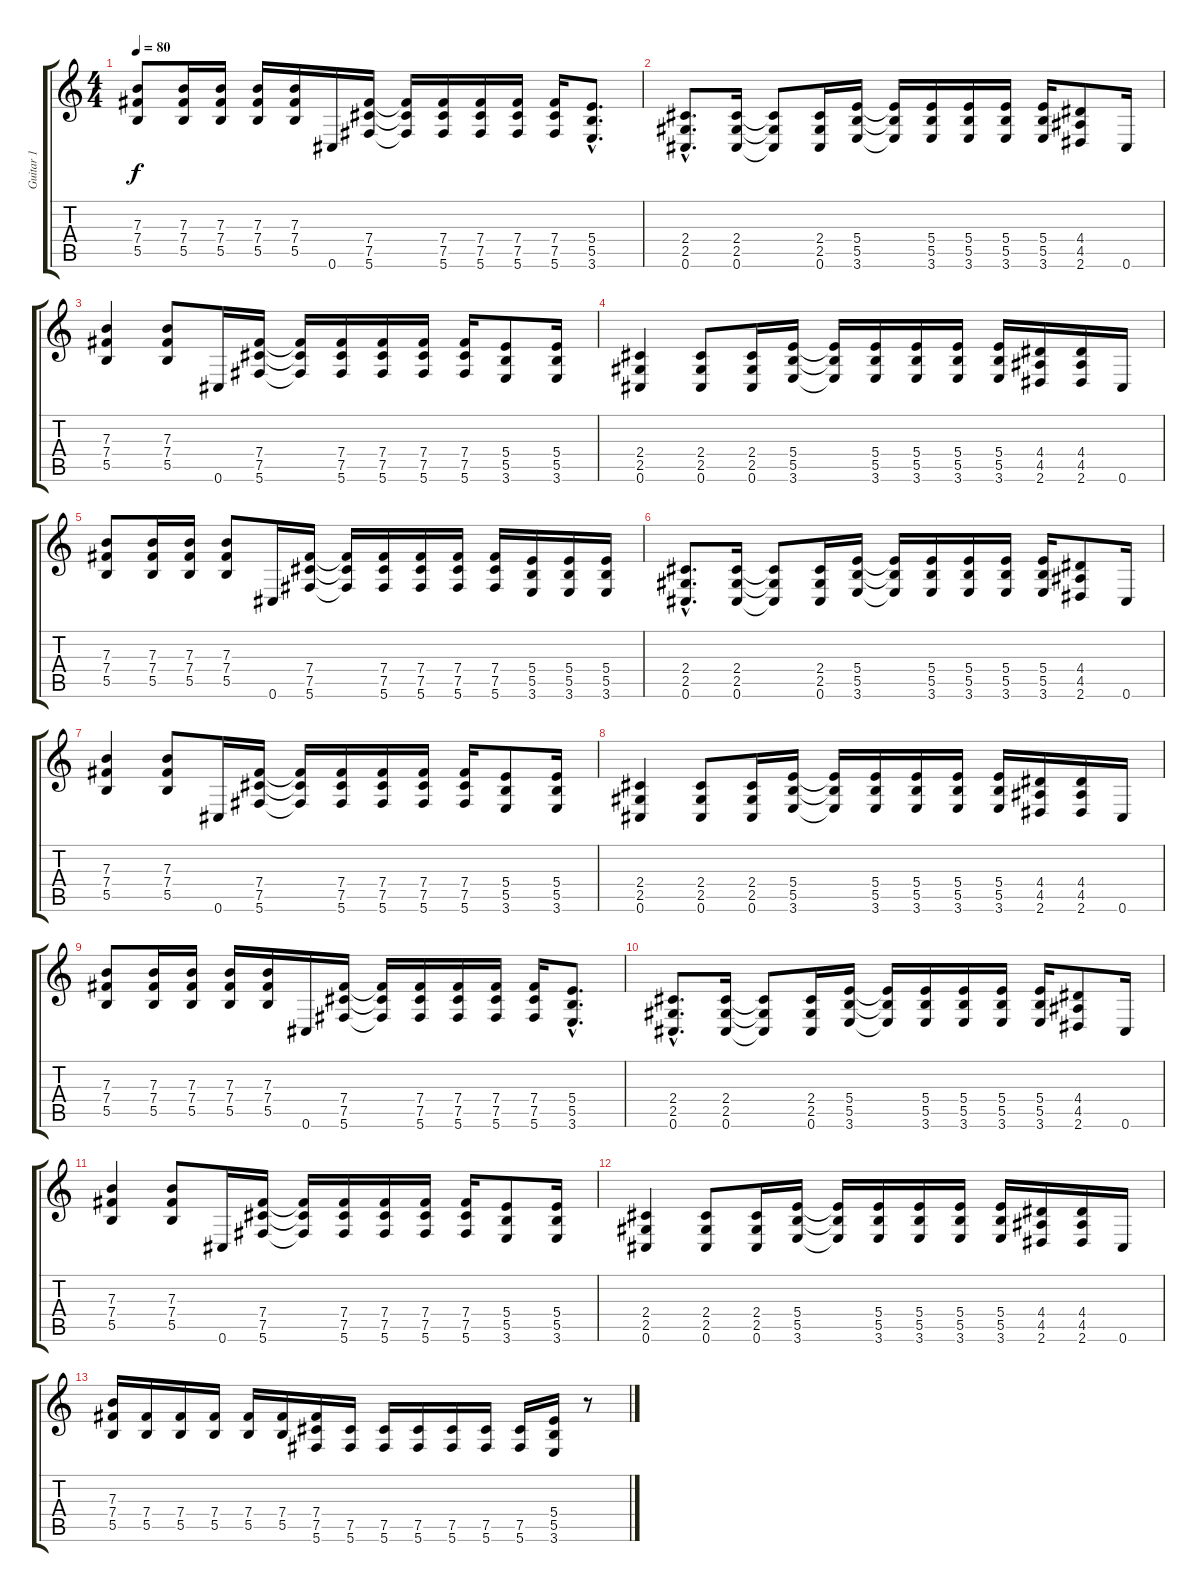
\track ("Guitar 1" "Guitar 1") {instrument overdrivenguitar}
\staff {score tabs}
\tuning (Db4 Ab3 E3 B2 Gb2 Db2) {hide}
\ts (4 4)
\tempo 80
\clef g2
\ks c
(7.3 7.4 5.5).8{dy f} (7.3 7.4 5.5).16 (7.3 7.4 5.5).16 (7.3 7.4 5.5).16 (7.3 7.4 5.5).16 0.6.16 (7.4 7.5 5.6).16 (7.4{t} 7.5{t} 5.6{t}).16 (7.4 7.5 5.6).16 (7.4 7.5 5.6).16 (7.4 7.5 5.6).16 (7.4 7.5 5.6).16 (5.4{hac} 5.5{hac} 3.6{hac}).8{d} |
(2.4{hac} 2.5{hac} 0.6{hac}).8{d} (2.4 2.5 0.6).16 (2.4{t} 2.5{t} 0.6{t}).8 (2.4 2.5 0.6).16 (5.4 5.5 3.6).16 (5.4{t} 5.5{t} 3.6{t}).16 (5.4 5.5 3.6).16 (5.4 5.5 3.6).16 (5.4 5.5 3.6).16 (5.4 5.5 3.6).16 (4.4 4.5 2.6).8 0.6.16 |
(7.3 7.4 5.5).4 (7.3 7.4 5.5).8 0.6.16 (7.4 7.5 5.6).16 (7.4{t} 7.5{t} 5.6{t}).16 (7.4 7.5 5.6).16 (7.4 7.5 5.6).16 (7.4 7.5 5.6).16 (7.4 7.5 5.6).16 (5.4 5.5 3.6).8 (5.4 5.5 3.6).16 |
(2.4 2.5 0.6).4 (2.4 2.5 0.6).8 (2.4 2.5 0.6).16 (5.4 5.5 3.6).16 (5.4{t} 5.5{t} 3.6{t}).16 (5.4 5.5 3.6).16 (5.4 5.5 3.6).16 (5.4 5.5 3.6).16 (5.4 5.5 3.6).16 (4.4 4.5 2.6).16 (4.4 4.5 2.6).16 0.6.16 |
(7.3 7.4 5.5).8 (7.3 7.4 5.5).16 (7.3 7.4 5.5).16 (7.3 7.4 5.5).8 0.6.16 (7.4 7.5 5.6).16 (7.4{t} 7.5{t} 5.6{t}).16 (7.4 7.5 5.6).16 (7.4 7.5 5.6).16 (7.4 7.5 5.6).16 (7.4 7.5 5.6).16 (5.4 5.5 3.6).16 (5.4 5.5 3.6).16 (5.4 5.5 3.6).16 |
(2.4{hac} 2.5{hac} 0.6{hac}).8{d} (2.4 2.5 0.6).16 (2.4{t} 2.5{t} 0.6{t}).8 (2.4 2.5 0.6).16 (5.4 5.5 3.6).16 (5.4{t} 5.5{t} 3.6{t}).16 (5.4 5.5 3.6).16 (5.4 5.5 3.6).16 (5.4 5.5 3.6).16 (5.4 5.5 3.6).16 (4.4 4.5 2.6).8 0.6.16 |
(7.3 7.4 5.5).4 (7.3 7.4 5.5).8 0.6.16 (7.4 7.5 5.6).16 (7.4{t} 7.5{t} 5.6{t}).16 (7.4 7.5 5.6).16 (7.4 7.5 5.6).16 (7.4 7.5 5.6).16 (7.4 7.5 5.6).16 (5.4 5.5 3.6).8 (5.4 5.5 3.6).16 |
(2.4 2.5 0.6).4 (2.4 2.5 0.6).8 (2.4 2.5 0.6).16 (5.4 5.5 3.6).16 (5.4{t} 5.5{t} 3.6{t}).16 (5.4 5.5 3.6).16 (5.4 5.5 3.6).16 (5.4 5.5 3.6).16 (5.4 5.5 3.6).16 (4.4 4.5 2.6).16 (4.4 4.5 2.6).16 0.6.16 |
(7.3 7.4 5.5).8 (7.3 7.4 5.5).16 (7.3 7.4 5.5).16 (7.3 7.4 5.5).16 (7.3 7.4 5.5).16 0.6.16 (7.4 7.5 5.6).16 (7.4{t} 7.5{t} 5.6{t}).16 (7.4 7.5 5.6).16 (7.4 7.5 5.6).16 (7.4 7.5 5.6).16 (7.4 7.5 5.6).16 (5.4{hac} 5.5{hac} 3.6{hac}).8{d} |
(2.4{hac} 2.5{hac} 0.6{hac}).8{d} (2.4 2.5 0.6).16 (2.4{t} 2.5{t} 0.6{t}).8 (2.4 2.5 0.6).16 (5.4 5.5 3.6).16 (5.4{t} 5.5{t} 3.6{t}).16 (5.4 5.5 3.6).16 (5.4 5.5 3.6).16 (5.4 5.5 3.6).16 (5.4 5.5 3.6).16 (4.4 4.5 2.6).8 0.6.16 |
(7.3 7.4 5.5).4 (7.3 7.4 5.5).8 0.6.16 (7.4 7.5 5.6).16 (7.4{t} 7.5{t} 5.6{t}).16 (7.4 7.5 5.6).16 (7.4 7.5 5.6).16 (7.4 7.5 5.6).16 (7.4 7.5 5.6).16 (5.4 5.5 3.6).8 (5.4 5.5 3.6).16 |
(2.4 2.5 0.6).4 (2.4 2.5 0.6).8 (2.4 2.5 0.6).16 (5.4 5.5 3.6).16 (5.4{t} 5.5{t} 3.6{t}).16 (5.4 5.5 3.6).16 (5.4 5.5 3.6).16 (5.4 5.5 3.6).16 (5.4 5.5 3.6).16 (4.4 4.5 2.6).16 (4.4 4.5 2.6).16 0.6.16 |
(7.3 7.4 5.5).16 (7.4 5.5).16 (7.4 5.5).16 (7.4 5.5).16 (7.4 5.5).16 (7.4 5.5).16 (7.4 7.5 5.6).16 (7.5 5.6).16 (7.5 5.6).16 (7.5 5.6).16 (7.5 5.6).16 (7.5 5.6).16 (7.5 5.6).16 (5.4 5.5 3.6).16 r.8
